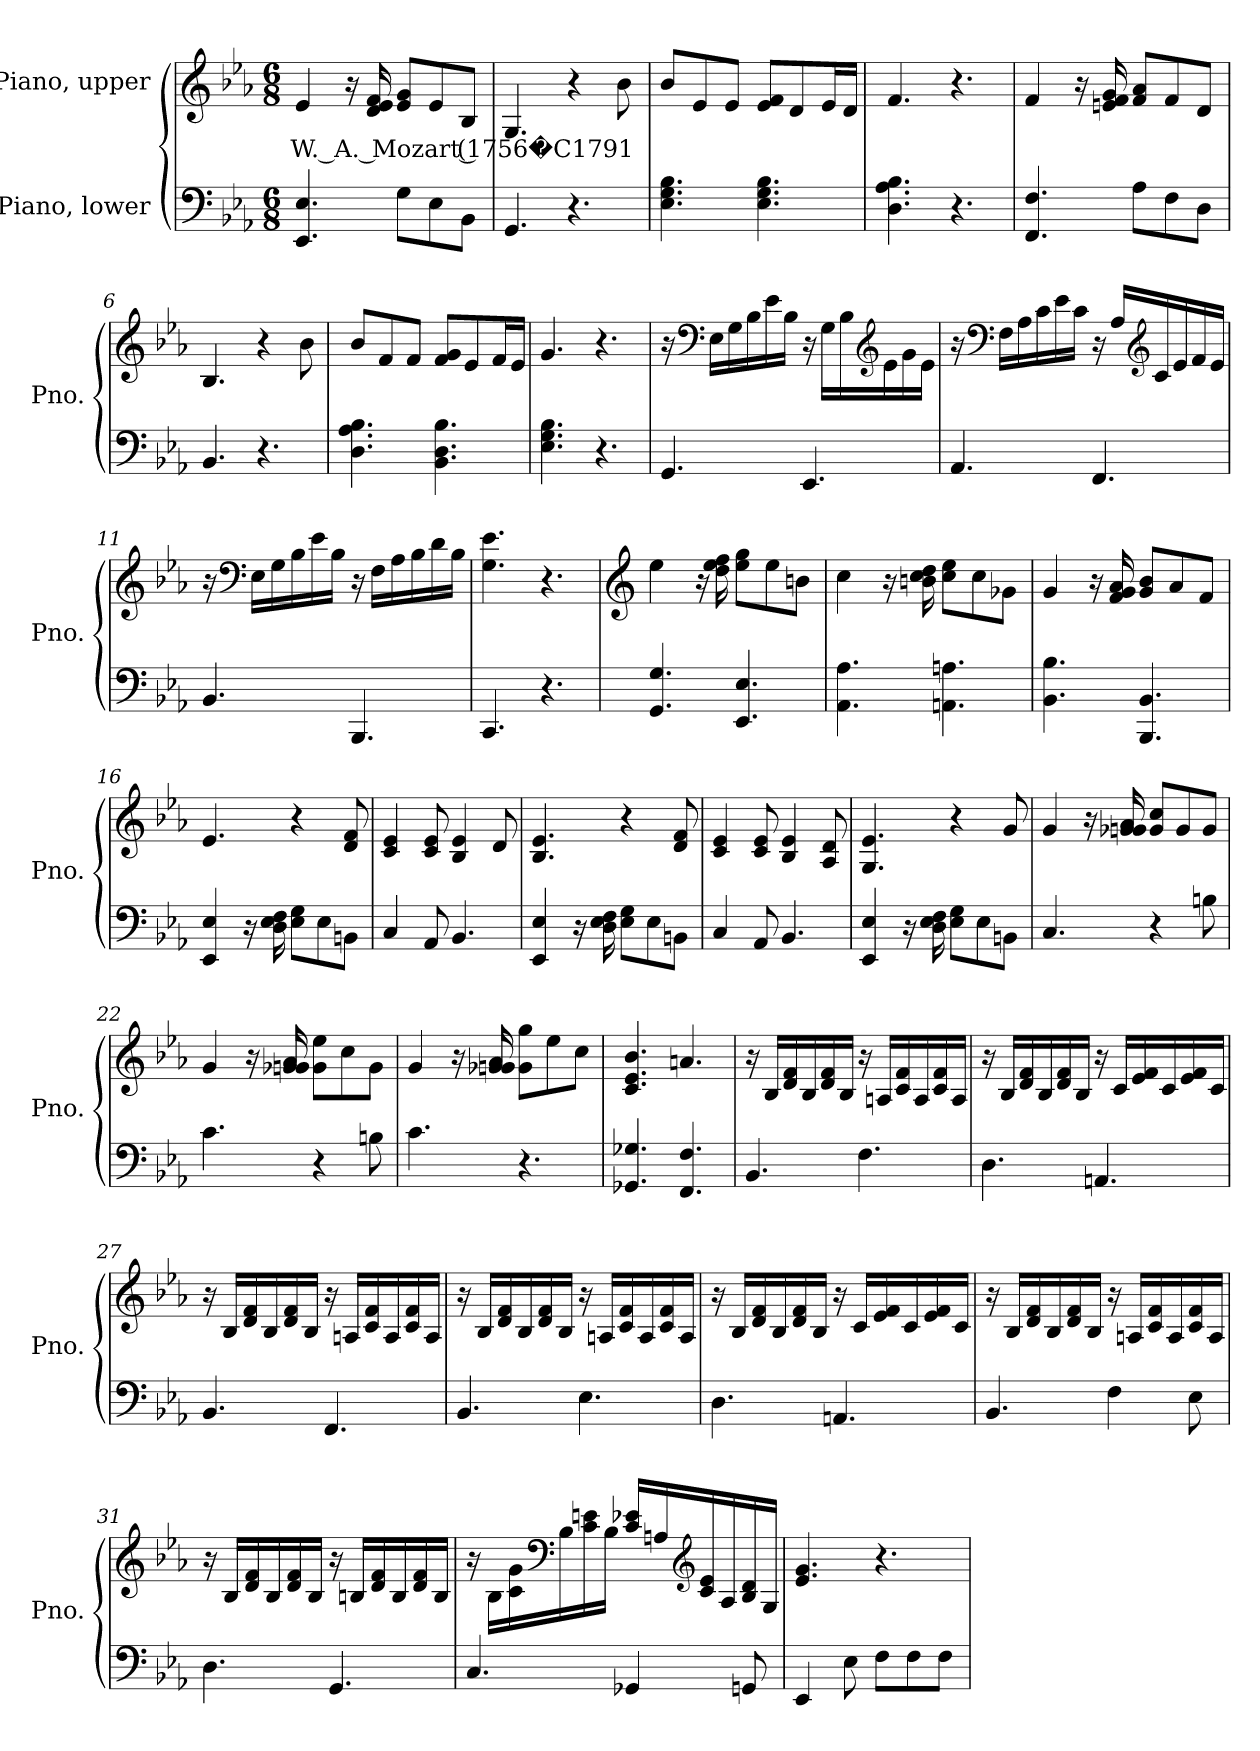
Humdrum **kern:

**kern	**kern	**text
*part2	*part1	*part1
*staff2	*staff1	*staff1
*I"Piano, lower	*I"Piano, upper	*
*I'Pno.	*I'Pno.	*
*clefF4	*clefG2	*
*k[b-e-a-]	*k[b-e-a-]	*
*M6/8	*M6/8	*
*MM70	*MM70	*
=1	=1	=1
!	!	!LO:LY:b
4.EE-/ 4.E-/	4e-/	W. A. Mozart (1756�C1791
.	16r	.
.	16d/ 16e-/ 16f/	.
8G\L	8e-/ 8g/L	.
8E-\	8e-/	.
8BB-\J	8B-/J	.
=2	=2	=2
4.GG/	4.G/	.
4.r	4r	.
.	8b-\	.
=3	=3	=3
4.E-\ 4.G\ 4.B-\	8b-/L	.
.	8e-/	.
.	8e-/J	.
4.E-\ 4.G\ 4.B-\	8e-/ 8f/L	.
.	8d/	.
.	16e-/L	.
.	16d/JJ	.
=4	=4	=4
4.D\ 4.A-\ 4.B-\	4.f/	.
4.r	4.r	.
!!LO:LB:g=z
=5	=5	=5
4.FF/ 4.F/	4f/	.
.	16r	.
.	16en/ 16f/ 16g/	.
8A-\L	8f/ 8a-/L	.
8F\	8f/	.
8D\J	8d/J	.
=6	=6	=6
4.BB-/	4.B-/	.
4.r	4r	.
.	8b-\	.
=7	=7	=7
4.D\ 4.A-\ 4.B-\	8b-/L	.
.	8f/	.
.	8f/J	.
4.BB-\ 4.D\ 4.B-\	8f/ 8g/L	.
.	8e-/	.
.	16f/L	.
.	16e-/JJ	.
=8	=8	=8
4.E-\ 4.G\ 4.B-\	4.g/	.
4.r	4.r	.
=9	=9	=9
4.GG/	16r	.
*	*clefF4	*
.	16E-\LL	.
.	16G\	.
.	16B-\	.
.	16e-\	.
.	16B-\JJ	.
4.EE-/	16r	.
.	16G\LL	.
.	16B-\	.
*	*clefG2	*
.	16e-\	.
.	16g\	.
.	16e-\JJ	.
!!LO:LB:g=z
=10	=10	=10
4.AA-/	16r	.
*	*clefF4	*
.	16F\LL	.
.	16A-\	.
.	16c\	.
.	16e-\	.
.	16c\JJ	.
4.FF/	16r	.
.	16A-/LL	.
*	*clefG2	*
.	16c/	.
.	16e-/	.
.	16f/	.
.	16e-/JJ	.
=11	=11	=11
4.BB-/	16r	.
*	*clefF4	*
.	16E-\LL	.
.	16G\	.
.	16B-\	.
.	16e-\	.
.	16B-\JJ	.
4.BBB-/	16r	.
.	16F\LL	.
.	16A-\	.
.	16B-\	.
.	16d\	.
.	16B-\JJ	.
=12	=12	=12
4.CC/	4.G\ 4.e-\	.
4.r	4.r	.
=13	=13	=13
*	*clefG2	*
4.GG/ 4.G/	4ee-\	.
.	16r	.
.	16dd\ 16ee-\ 16ff\	.
4.EE-/ 4.E-/	8ee-\ 8gg\L	.
.	8ee-\	.
.	8bn\J	.
!!LO:LB:g=z
=14	=14	=14
4.AA-\ 4.A-\	4cc\	.
.	16r	.
.	16bn\ 16cc\ 16dd\	.
4.AAn\ 4.An\	8cc\ 8ee-\L	.
.	8cc\	.
.	8g-X\J	.
=15	=15	=15
4.BB-\ 4.B-\	4g/	.
.	16r	.
.	16f/ 16g/ 16a-/	.
4.BBB-/ 4.BB-/	8g/ 8b-/L	.
.	8a-/	.
.	8f/J	.
=16	=16	=16
4EE-/ 4E-/	4.e-/	.
16r	.	.
16D\ 16E-\ 16F\	.	.
8E-\ 8G\L	4r	.
8E-\	.	.
8BBn\J	8d/ 8f/	.
=17	=17	=17
4C/	4c/ 4e-/	.
8AA-/	8c/ 8e-/	.
4.BB-/	4B-/ 4e-/	.
.	8d/	.
=18	=18	=18
4EE-/ 4E-/	4.B-/ 4.e-/	.
16r	.	.
16D\ 16E-\ 16F\	.	.
8E-\ 8G\L	4r	.
8E-\	.	.
8BBn\J	8d/ 8f/	.
!!LO:LB:g=z
=19	=19	=19
4C/	4c/ 4e-/	.
8AA-/	8c/ 8e-/	.
4.BB-/	4B-/ 4e-/	.
.	8A-/ 8d/	.
=20	=20	=20
4EE-/ 4E-/	4.G/ 4.e-/	.
16r	.	.
16D\ 16E-\ 16F\	.	.
8E-\ 8G\L	4r	.
8E-\	.	.
8BBn\J	8g/	.
=21	=21	=21
4.C/	4g/	.
.	16r	.
.	16g-X/ 16gn/ 16a-/	.
4r	8g/ 8cc/L	.
.	8g/	.
8Bn\	8g/J	.
=22	=22	=22
4.c\	4g/	.
.	16r	.
.	16g-X/ 16gn/ 16a-/	.
4r	8g\ 8ee-\L	.
.	8cc\	.
8Bn\	8g\J	.
=23	=23	=23
4.c\	4g/	.
.	16r	.
.	16g-X/ 16gn/ 16a-/	.
4.r	8g\ 8gg\L	.
.	8ee-\	.
.	8cc\J	.
!!LO:LB:g=z
=24	=24	=24
4.GG-X/ 4.G-X/	4.c/ 4.e-/ 4.b-/	.
4.FF/ 4.F/	4.an/	.
=25	=25	=25
4.BB-/	16r	.
.	16B-/LL	.
.	16d/ 16f/	.
.	16B-/	.
.	16d/ 16f/	.
.	16B-/JJ	.
4.F\	16r	.
.	16An/LL	.
.	16c/ 16f/	.
.	16A/	.
.	16c/ 16f/	.
.	16A/JJ	.
=26	=26	=26
4.D\	16r	.
.	16B-/LL	.
.	16d/ 16f/	.
.	16B-/	.
.	16d/ 16f/	.
.	16B-/JJ	.
4.AAn/	16r	.
.	16c/LL	.
.	16e-/ 16f/	.
.	16c/	.
.	16e-/ 16f/	.
.	16c/JJ	.
!!LO:PB:g=z
=27	=27	=27
4.BB-/	16r	.
.	16B-/LL	.
.	16d/ 16f/	.
.	16B-/	.
.	16d/ 16f/	.
.	16B-/JJ	.
4.FF/	16r	.
.	16An/LL	.
.	16c/ 16f/	.
.	16A/	.
.	16c/ 16f/	.
.	16A/JJ	.
=28	=28	=28
4.BB-/	16r	.
.	16B-/LL	.
.	16d/ 16f/	.
.	16B-/	.
.	16d/ 16f/	.
.	16B-/JJ	.
4.E-\	16r	.
.	16An/LL	.
.	16c/ 16f/	.
.	16A/	.
.	16c/ 16f/	.
.	16A/JJ	.
=29	=29	=29
4.D\	16r	.
.	16B-/LL	.
.	16d/ 16f/	.
.	16B-/	.
.	16d/ 16f/	.
.	16B-/JJ	.
4.AAn/	16r	.
.	16c/LL	.
.	16e-/ 16f/	.
.	16c/	.
.	16e-/ 16f/	.
.	16c/JJ	.
!!LO:LB:g=z
=30	=30	=30
4.BB-/	16r	.
.	16B-/LL	.
.	16d/ 16f/	.
.	16B-/	.
.	16d/ 16f/	.
.	16B-/JJ	.
4F\	16r	.
.	16An/LL	.
.	16c/ 16f/	.
.	16A/	.
8E-\	16c/ 16f/	.
.	16A/JJ	.
=31	=31	=31
4.D\	16r	.
.	16B-/LL	.
.	16d/ 16f/	.
.	16B-/	.
.	16d/ 16f/	.
.	16B-/JJ	.
4.GG/	16r	.
.	16Bn/LL	.
.	16d/ 16f/	.
.	16B/	.
.	16d/ 16f/	.
.	16B/JJ	.
!!LO:LB:g=z
=32	=32	=32
4.C/	16r	.
.	16B-\LL	.
.	16c\ 16g\	.
*	*clefF4	*
.	16B-\	.
.	16c\ 16en\	.
.	16B-\JJ	.
4GG-X/	16c/ 16e-X/LL	.
.	16An/	.
*	*clefG2	*
.	16c/ 16e-/	.
.	16A/	.
8GGn/	16B-/ 16d/	.
.	16G/JJ	.
=33	=33	=33
4EE-/	4.e-/ 4.g/	.
8E-\	.	.
8F\L	4.r	.
8F\	.	.
8F\J	.	.
=	=	=
*-	*-	*-
